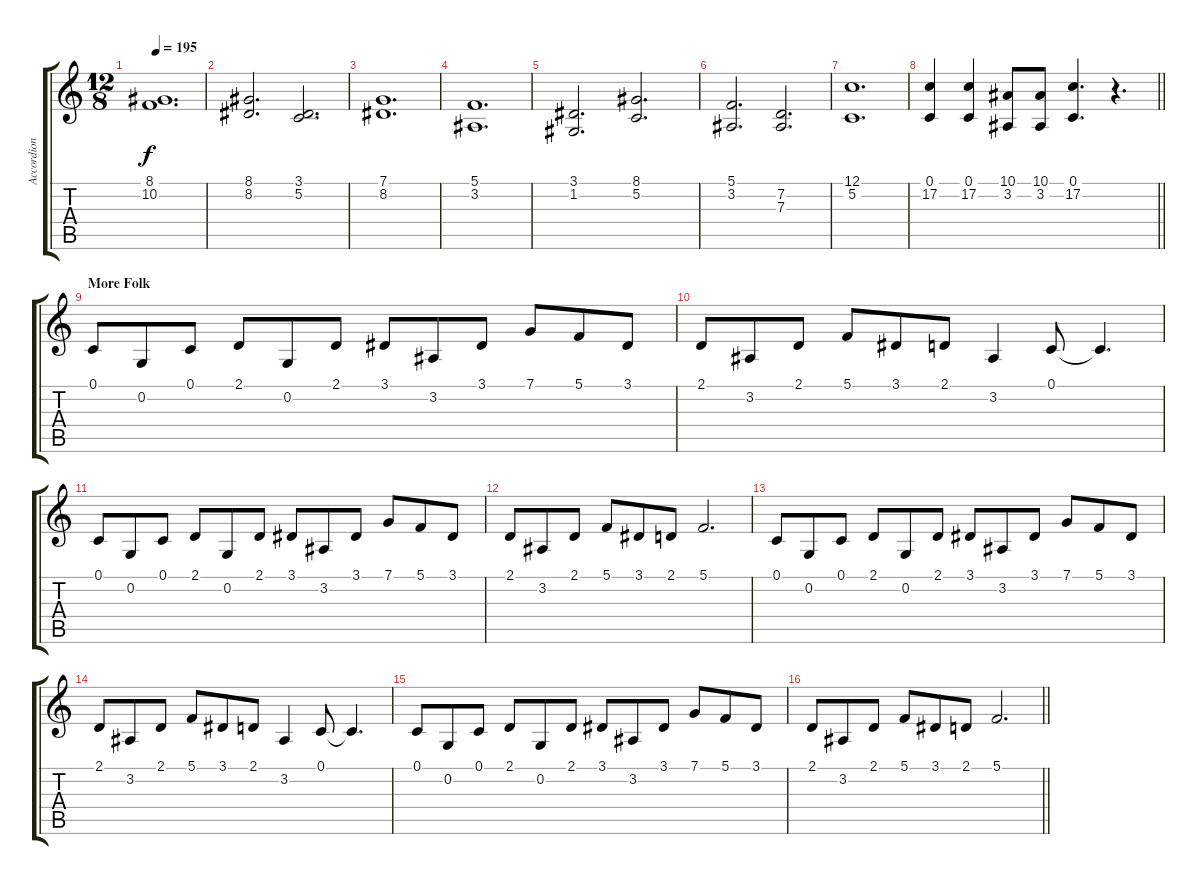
\track ("Accordion" "Accordion") {instrument accordion}
\staff {score tabs}
\tuning (C4 G3 Eb3 Bb2 F2 C2) {hide}
\ts (12 8)
\tempo 195
\clef g2
\ks c
(8.1 10.2).1{d dy f} |
(8.1 8.2).2{d} (3.1 5.2).2{d} |
(7.1 8.2).1{d} |
(5.1 3.2).1{d} |
(3.1 1.2).2{d} (8.1 5.2).2{d} |
(5.1 3.2).2{d} (7.2 7.3).2{d} |
(12.1 5.2).1{d} |
\barLineRight lightlight
(0.1 17.2).4 (0.1 17.2).4 (10.1 3.2).8 (10.1 3.2).8 (0.1 17.2).4{d} r.4{d} |
\section ("" "More Folk")
0.1.8 0.2.8 0.1.8 2.1.8 0.2.8 2.1.8 3.1.8 3.2.8 3.1.8 7.1.8 5.1.8 3.1.8 |
2.1.8 3.2.8 2.1.8 5.1.8 3.1.8 2.1.8 3.2.4 0.1.8 0.1{t}.4{d} |
0.1.8 0.2.8 0.1.8 2.1.8 0.2.8 2.1.8 3.1.8 3.2.8 3.1.8 7.1.8 5.1.8 3.1.8 |
2.1.8 3.2.8 2.1.8 5.1.8 3.1.8 2.1.8 5.1.2{d} |
0.1.8 0.2.8 0.1.8 2.1.8 0.2.8 2.1.8 3.1.8 3.2.8 3.1.8 7.1.8 5.1.8 3.1.8 |
2.1.8 3.2.8 2.1.8 5.1.8 3.1.8 2.1.8 3.2.4 0.1.8 0.1{t}.4{d} |
0.1.8 0.2.8 0.1.8 2.1.8 0.2.8 2.1.8 3.1.8 3.2.8 3.1.8 7.1.8 5.1.8 3.1.8 |
\barLineRight lightlight
2.1.8 3.2.8 2.1.8 5.1.8 3.1.8 2.1.8 5.1.2{d}
